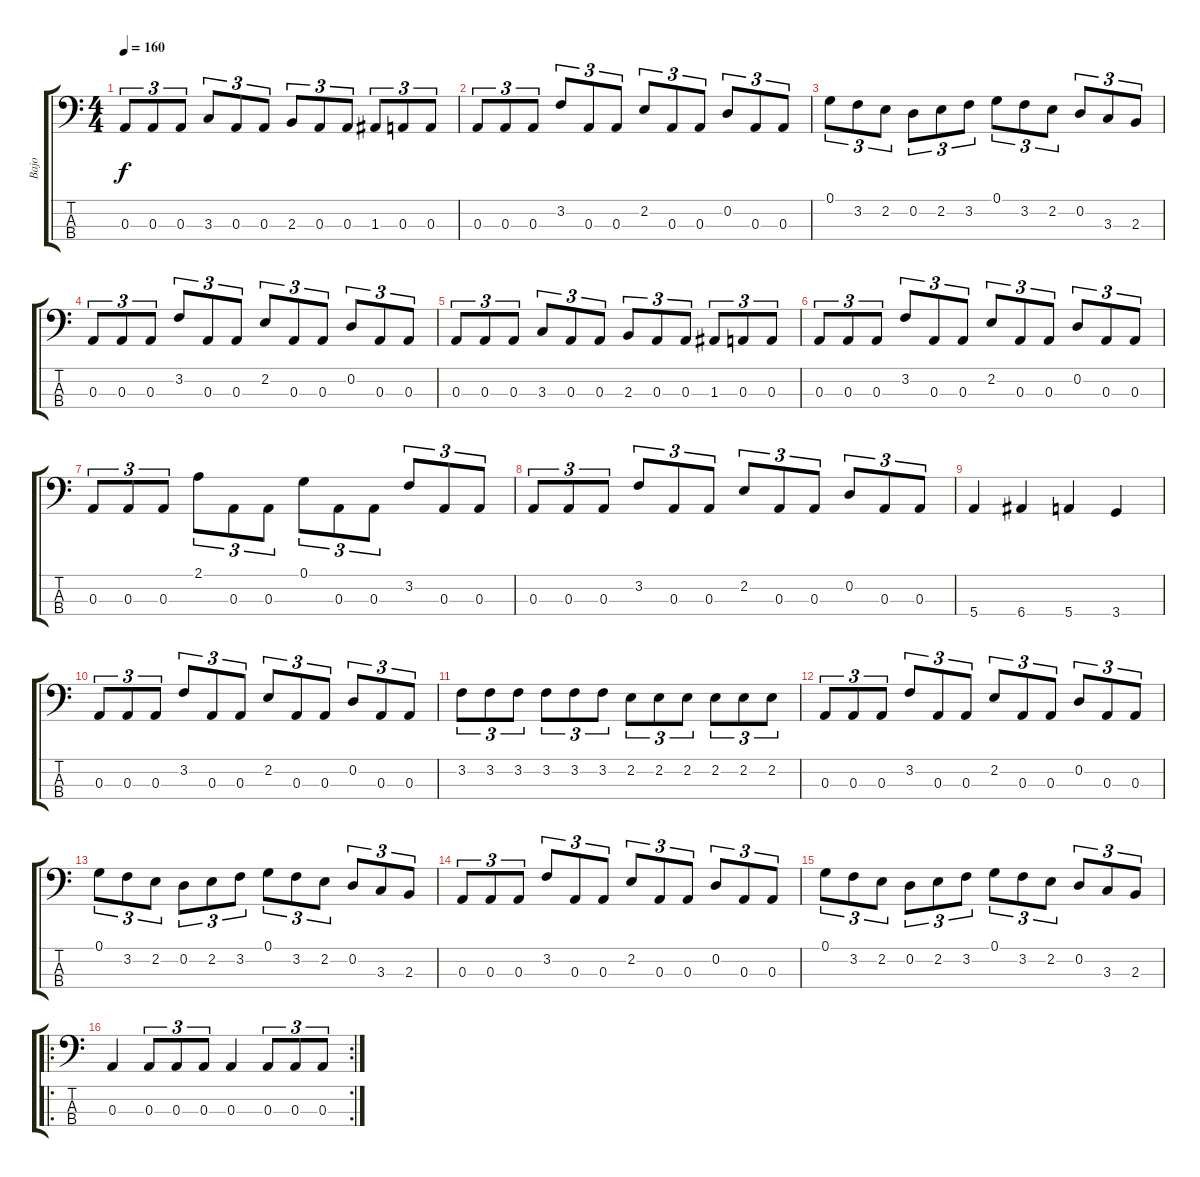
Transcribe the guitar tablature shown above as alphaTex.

\track ("Bajo" "Bajo") {instrument electricbasspick}
\staff {score tabs}
\tuning (G2 D2 A1 E1) {hide}
\ts (4 4)
\tempo 160
\clef f4
\ks c
0.3.8{tu (3 2) dy f} 0.3.8{tu (3 2)} 0.3.8{tu (3 2)} 3.3.8{tu (3 2)} 0.3.8{tu (3 2)} 0.3.8{tu (3 2)} 2.3.8{tu (3 2)} 0.3.8{tu (3 2)} 0.3.8{tu (3 2)} 1.3.8{tu (3 2)} 0.3.8{tu (3 2)} 0.3.8{tu (3 2)} |
0.3.8{tu (3 2)} 0.3.8{tu (3 2)} 0.3.8{tu (3 2)} 3.2.8{tu (3 2)} 0.3.8{tu (3 2)} 0.3.8{tu (3 2)} 2.2.8{tu (3 2)} 0.3.8{tu (3 2)} 0.3.8{tu (3 2)} 0.2.8{tu (3 2)} 0.3.8{tu (3 2)} 0.3.8{tu (3 2)} |
0.1.8{tu (3 2)} 3.2.8{tu (3 2)} 2.2.8{tu (3 2)} 0.2.8{tu (3 2)} 2.2.8{tu (3 2)} 3.2.8{tu (3 2)} 0.1.8{tu (3 2)} 3.2.8{tu (3 2)} 2.2.8{tu (3 2)} 0.2.8{tu (3 2)} 3.3.8{tu (3 2)} 2.3.8{tu (3 2)} |
0.3.8{tu (3 2)} 0.3.8{tu (3 2)} 0.3.8{tu (3 2)} 3.2.8{tu (3 2)} 0.3.8{tu (3 2)} 0.3.8{tu (3 2)} 2.2.8{tu (3 2)} 0.3.8{tu (3 2)} 0.3.8{tu (3 2)} 0.2.8{tu (3 2)} 0.3.8{tu (3 2)} 0.3.8{tu (3 2)} |
0.3.8{tu (3 2)} 0.3.8{tu (3 2)} 0.3.8{tu (3 2)} 3.3.8{tu (3 2)} 0.3.8{tu (3 2)} 0.3.8{tu (3 2)} 2.3.8{tu (3 2)} 0.3.8{tu (3 2)} 0.3.8{tu (3 2)} 1.3.8{tu (3 2)} 0.3.8{tu (3 2)} 0.3.8{tu (3 2)} |
0.3.8{tu (3 2)} 0.3.8{tu (3 2)} 0.3.8{tu (3 2)} 3.2.8{tu (3 2)} 0.3.8{tu (3 2)} 0.3.8{tu (3 2)} 2.2.8{tu (3 2)} 0.3.8{tu (3 2)} 0.3.8{tu (3 2)} 0.2.8{tu (3 2)} 0.3.8{tu (3 2)} 0.3.8{tu (3 2)} |
0.3.8{tu (3 2)} 0.3.8{tu (3 2)} 0.3.8{tu (3 2)} 2.1.8{tu (3 2)} 0.3.8{tu (3 2)} 0.3.8{tu (3 2)} 0.1.8{tu (3 2)} 0.3.8{tu (3 2)} 0.3.8{tu (3 2)} 3.2.8{tu (3 2)} 0.3.8{tu (3 2)} 0.3.8{tu (3 2)} |
0.3.8{tu (3 2)} 0.3.8{tu (3 2)} 0.3.8{tu (3 2)} 3.2.8{tu (3 2)} 0.3.8{tu (3 2)} 0.3.8{tu (3 2)} 2.2.8{tu (3 2)} 0.3.8{tu (3 2)} 0.3.8{tu (3 2)} 0.2.8{tu (3 2)} 0.3.8{tu (3 2)} 0.3.8{tu (3 2)} |
5.4.4 6.4.4 5.4.4 3.4.4 |
0.3.8{tu (3 2)} 0.3.8{tu (3 2)} 0.3.8{tu (3 2)} 3.2.8{tu (3 2)} 0.3.8{tu (3 2)} 0.3.8{tu (3 2)} 2.2.8{tu (3 2)} 0.3.8{tu (3 2)} 0.3.8{tu (3 2)} 0.2.8{tu (3 2)} 0.3.8{tu (3 2)} 0.3.8{tu (3 2)} |
3.2.8{tu (3 2)} 3.2.8{tu (3 2)} 3.2.8{tu (3 2)} 3.2.8{tu (3 2)} 3.2.8{tu (3 2)} 3.2.8{tu (3 2)} 2.2.8{tu (3 2)} 2.2.8{tu (3 2)} 2.2.8{tu (3 2)} 2.2.8{tu (3 2)} 2.2.8{tu (3 2)} 2.2.8{tu (3 2)} |
0.3.8{tu (3 2)} 0.3.8{tu (3 2)} 0.3.8{tu (3 2)} 3.2.8{tu (3 2)} 0.3.8{tu (3 2)} 0.3.8{tu (3 2)} 2.2.8{tu (3 2)} 0.3.8{tu (3 2)} 0.3.8{tu (3 2)} 0.2.8{tu (3 2)} 0.3.8{tu (3 2)} 0.3.8{tu (3 2)} |
0.1.8{tu (3 2)} 3.2.8{tu (3 2)} 2.2.8{tu (3 2)} 0.2.8{tu (3 2)} 2.2.8{tu (3 2)} 3.2.8{tu (3 2)} 0.1.8{tu (3 2)} 3.2.8{tu (3 2)} 2.2.8{tu (3 2)} 0.2.8{tu (3 2)} 3.3.8{tu (3 2)} 2.3.8{tu (3 2)} |
0.3.8{tu (3 2)} 0.3.8{tu (3 2)} 0.3.8{tu (3 2)} 3.2.8{tu (3 2)} 0.3.8{tu (3 2)} 0.3.8{tu (3 2)} 2.2.8{tu (3 2)} 0.3.8{tu (3 2)} 0.3.8{tu (3 2)} 0.2.8{tu (3 2)} 0.3.8{tu (3 2)} 0.3.8{tu (3 2)} |
0.1.8{tu (3 2)} 3.2.8{tu (3 2)} 2.2.8{tu (3 2)} 0.2.8{tu (3 2)} 2.2.8{tu (3 2)} 3.2.8{tu (3 2)} 0.1.8{tu (3 2)} 3.2.8{tu (3 2)} 2.2.8{tu (3 2)} 0.2.8{tu (3 2)} 3.3.8{tu (3 2)} 2.3.8{tu (3 2)} |
\ro
\rc 2
0.3.4 0.3.8{tu (3 2)} 0.3.8{tu (3 2)} 0.3.8{tu (3 2)} 0.3.4 0.3.8{tu (3 2)} 0.3.8{tu (3 2)} 0.3.8{tu (3 2)}
